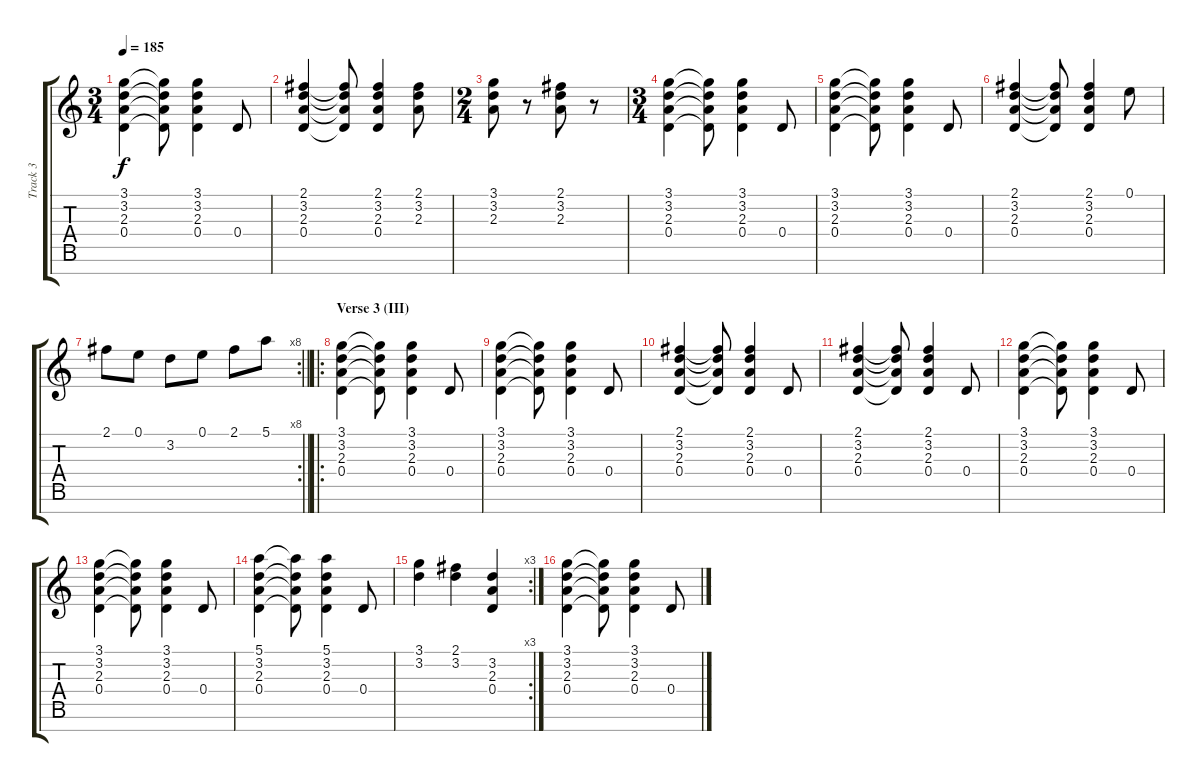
\track ("Track 3" "Track 3") {instrument distortionguitar}
\staff {score tabs}
\tuning (E4 B3 G3 D3 A2 E2 B1) {hide}
\ts (3 4)
\tempo 185
\clef g2
\ks c
(3.1 3.2 2.3 0.4).4{dy f} (3.1{t} 3.2{t} 2.3{t} 0.4{t}).8 (3.1 3.2 2.3 0.4).4 0.4.8 |
(2.1 3.2 2.3 0.4).4 (2.1{t} 3.2{t} 2.3{t} 0.4{t}).8 (2.1 3.2 2.3 0.4).4 (2.1 3.2 2.3).8 |
\ts (2 4)
(3.1 3.2 2.3).8 r.8 (2.1 3.2 2.3).8 r.8 |
\ts (3 4)
(3.1 3.2 2.3 0.4).4 (3.1{t} 3.2{t} 2.3{t} 0.4{t}).8 (3.1 3.2 2.3 0.4).4 0.4.8 |
(3.1 3.2 2.3 0.4).4 (3.1{t} 3.2{t} 2.3{t} 0.4{t}).8 (3.1 3.2 2.3 0.4).4 0.4.8 |
(2.1 3.2 2.3 0.4).4 (2.1{t} 3.2{t} 2.3{t} 0.4{t}).8 (2.1 3.2 2.3 0.4).4 0.1.8 |
\rc 8
\barLineRight lightlight
2.1.8 0.1.8 3.2.8 0.1.8 2.1.8 5.1.8 |
\ro
\section ("" "Verse 3 (III)")
(3.1 3.2 2.3 0.4).4 (3.1{t} 3.2{t} 2.3{t} 0.4{t}).8 (3.1 3.2 2.3 0.4).4 0.4.8 |
(3.1 3.2 2.3 0.4).4 (3.1{t} 3.2{t} 2.3{t} 0.4{t}).8 (3.1 3.2 2.3 0.4).4 0.4.8 |
(2.1 3.2 2.3 0.4).4 (2.1{t} 3.2{t} 2.3{t} 0.4{t}).8 (2.1 3.2 2.3 0.4).4 0.4.8 |
(2.1 3.2 2.3 0.4).4 (2.1{t} 3.2{t} 2.3{t} 0.4{t}).8 (2.1 3.2 2.3 0.4).4 0.4.8 |
(3.1 3.2 2.3 0.4).4 (3.1{t} 3.2{t} 2.3{t} 0.4{t}).8 (3.1 3.2 2.3 0.4).4 0.4.8 |
(3.1 3.2 2.3 0.4).4 (3.1{t} 3.2{t} 2.3{t} 0.4{t}).8 (3.1 3.2 2.3 0.4).4 0.4.8 |
(5.1 3.2 2.3 0.4).4 (5.1{t} 3.2{t} 2.3{t} 0.4{t}).8 (5.1 3.2 2.3 0.4).4 0.4.8 |
\rc 3
(3.1 3.2).4 (2.1 3.2).4 (3.2 2.3 0.4).4 |
(3.1 3.2 2.3 0.4).4 (3.1{t} 3.2{t} 2.3{t} 0.4{t}).8 (3.1 3.2 2.3 0.4).4 0.4.8
